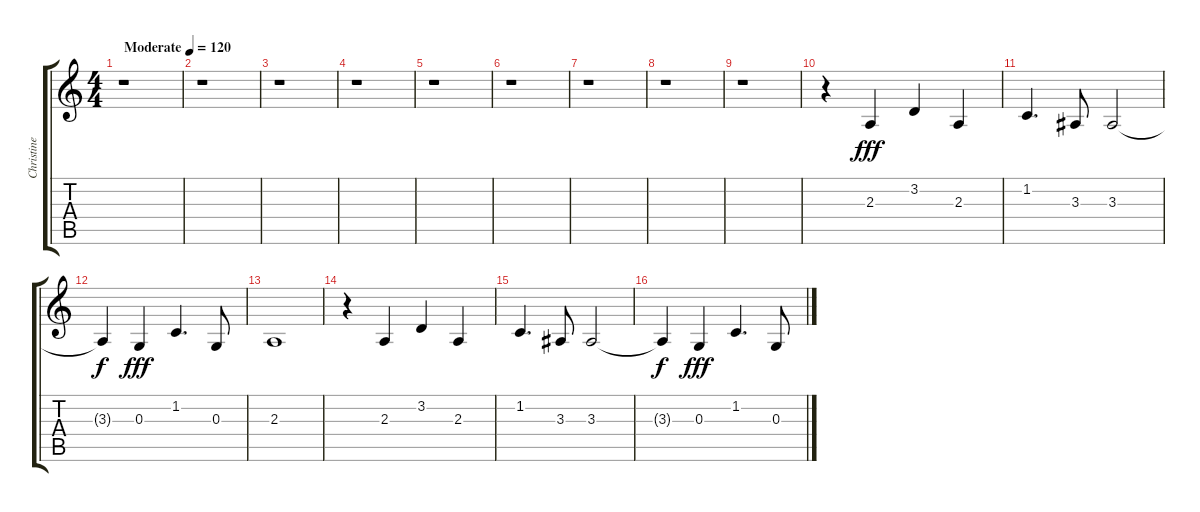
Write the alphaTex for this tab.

\track ("Christine" "Christine") {instrument pad1newage}
\staff {score tabs}
\tuning (E4 B3 G3 D3 A2 E2) {hide}
\ts (4 4)
\tempo (120 "Moderate")
\clef g2
\ks c
r.1{dy fff instrument pad1newage} |
r.1 |
r.1 |
r.1 |
r.1 |
r.1 |
r.1 |
r.1 |
r.1 |
r.4 2.3.4{volume 15} 3.2.4 2.3.4 |
1.2.4{d} 3.3.8 3.3.2 |
3.3{t}.4{dy f} 0.3.4{dy fff} 1.2.4{d} 0.3.8 |
2.3.1 |
r.4 2.3.4 3.2.4 2.3.4 |
1.2.4{d} 3.3.8 3.3.2 |
3.3{t}.4{dy f} 0.3.4{dy fff} 1.2.4{d} 0.3.8
